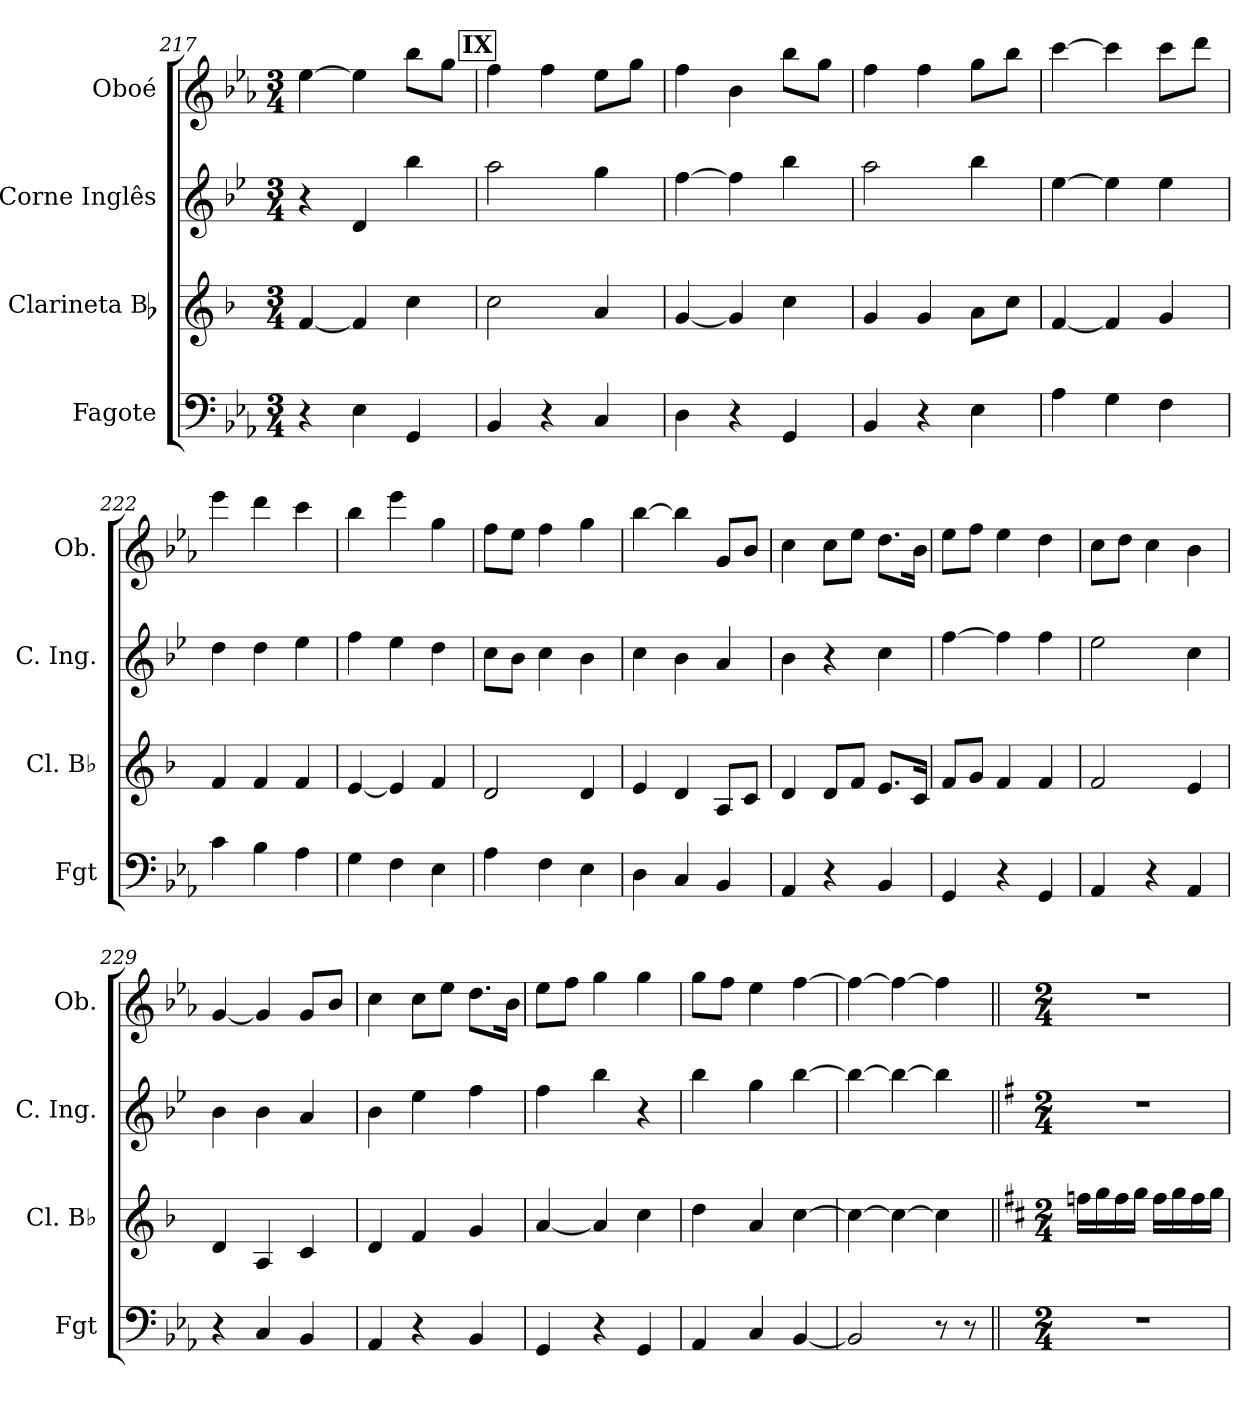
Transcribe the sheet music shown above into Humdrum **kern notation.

**kern	**kern	**kern	**kern
*part4	*part3	*part2	*part1
*staff4	*staff3	*staff2	*staff1
*I"Fagote	*I"Clarineta Bb	*I"Corne Inglês	*I"Oboé
*I'Fgt	*I'Cl. Bb	*I'C. Ing.	*I'Ob.
!!LO:LB:g=z
*clefF4	*clefG2	*clefG2	*clefG2
*	*ITrd1c2	*ITrd4c7	*
*k[b-e-a-]	*k[b-e-a-]	*k[b-e-a-]	*k[b-e-a-]
*M3/4	*M3/4	*M3/4	*M3/4
=217	=217	=217	=217
4r	[4e-/	4r	[4ee-\
4E-\	4e-/]	4G/	4ee-\]
4GG/	4b-\	4ee-\	8bb-\L
.	.	.	8gg\J
!!LO:REH:place=s1:a:B:fs=14:t=IX
=218	=218	=218	=218
4BB-/	2b-\	2dd\	4ff\
4r	.	.	4ff\
4C/	4g/	4cc\	8ee-\L
.	.	.	8gg\J
=219	=219	=219	=219
4D\	[4f/	[4b-\	4ff\
4r	4f/]	4b-\]	4b-\
4GG/	4b-\	4ee-\	8bb-\L
.	.	.	8gg\J
=220	=220	=220	=220
4BB-/	4f/	2dd\	4ff\
4r	4f/	.	4ff\
4E-\	8g\L	4ee-\	8gg\L
.	8b-\J	.	8bb-\J
=221	=221	=221	=221
4A-\	[4e-/	[4a-\	[4ccc\
4G\	4e-/]	4a-\]	4ccc\]
4F\	4f/	4a-\	8ccc\L
.	.	.	8ddd\J
=222	=222	=222	=222
4c\	4e-/	4g\	4eee-\
4B-\	4e-/	4g\	4ddd\
4A-\	4e-/	4a-\	4ccc\
=223	=223	=223	=223
4G\	[4d/	4b-\	4bb-\
4F\	4d/]	4a-\	4eee-\
4E-\	4e-/	4g\	4gg\
=224	=224	=224	=224
4A-\	2c/	8f\L	8ff\L
.	.	8e-\J	8ee-\J
4F\	.	4f\	4ff\
4E-\	4c/	4e-\	4gg\
!!LO:LB:g=z
=225	=225	=225	=225
4D\	4d/	4f\	[4bb-\
4C/	4c/	4e-\	4bb-\]
4BB-/	8G/L	4d/	8g/L
.	8B-/J	.	8b-/J
=226	=226	=226	=226
4AA-/	4c/	4e-\	4cc\
4r	8c/L	4r	8cc\L
.	8e-/J	.	8ee-\J
4BB-/	8.d/L	4f\	8.dd\L
.	16B-/Jk	.	16b-\Jk
=227	=227	=227	=227
4GG/	8e-/L	[4b-\	8ee-\L
.	8f/J	.	8ff\J
4r	4e-/	4b-\]	4ee-\
4GG/	4e-/	4b-\	4dd\
=228	=228	=228	=228
4AA-/	2e-/	2a-\	8cc\L
.	.	.	8dd\J
4r	.	.	4cc\
4AA-/	4d/	4f\	4b-\
=229	=229	=229	=229
4r	4c/	4e-\	[4g/
4C/	4G/	4e-\	4g/]
4BB-/	4B-/	4d/	8g/L
.	.	.	8b-/J
=230	=230	=230	=230
4AA-/	4c/	4e-\	4cc\
4r	4e-/	4a-\	8cc\L
.	.	.	8ee-\J
4BB-/	4f/	4b-\	8.dd\L
.	.	.	16b-\Jk
=231	=231	=231	=231
4GG/	[4g/	4b-\	8ee-\L
.	.	.	8ff\J
4r	4g/]	4ee-\	4gg\
4GG/	4b-\	4r	4gg\
!!LO:PB:g=z
=232	=232	=232	=232
4AA-/	4cc\	4ee-\	8gg\L
.	.	.	8ff\J
4C/	4g/	4cc\	4ee-\
[4BB-/	[4b-\	[4ee-\	[4ff\
=233	=233	=233	=233
2BB-/]	4b-\_	4ee-\_	4ff\_
.	4b-\_	4ee-\_	4ff\_
8r	4b-\]	4ee-\]	4ff\]
8r	.	.	.
=234||	=234||	=234||	=234||
!!LO:REH:place=s1:a:B:fs=14:t=X
*k[]	*k[]	*k[]	*k[]
*M2/4	*M2/4	*M2/4	*M2/4
*	*	*	*MM100
2r	16ee-X\LL	2r	2r
.	16ff\	.	.
.	16ee-\	.	.
.	16ff\JJ	.	.
.	16ee-\LL	.	.
.	16ff\	.	.
.	16ee-\	.	.
.	16ff\JJ	.	.
=	=	=	=
*-	*-	*-	*-
